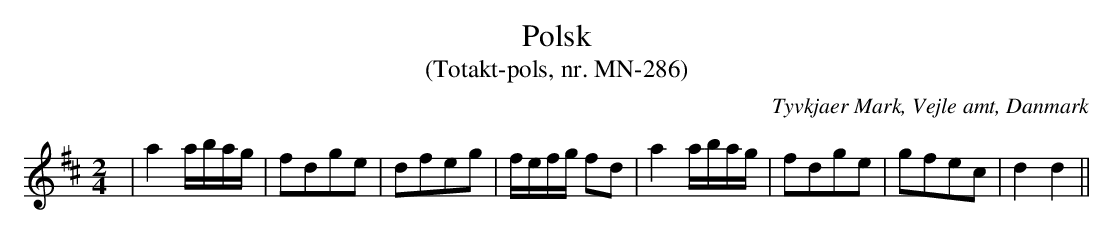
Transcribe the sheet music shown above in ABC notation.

X:1
T:Polsk
T:(Totakt-pols, nr. MN-286)
O:Tyvkjaer Mark, Vejle amt, Danmark
M:2/4
L:1/8
K:D
| a2 a/b/a/g/ | fdge | dfeg | f/e/f/g/ fd | a2 a/b/a/g/ | fdge | gfec | d2 d2 ||
| |]
